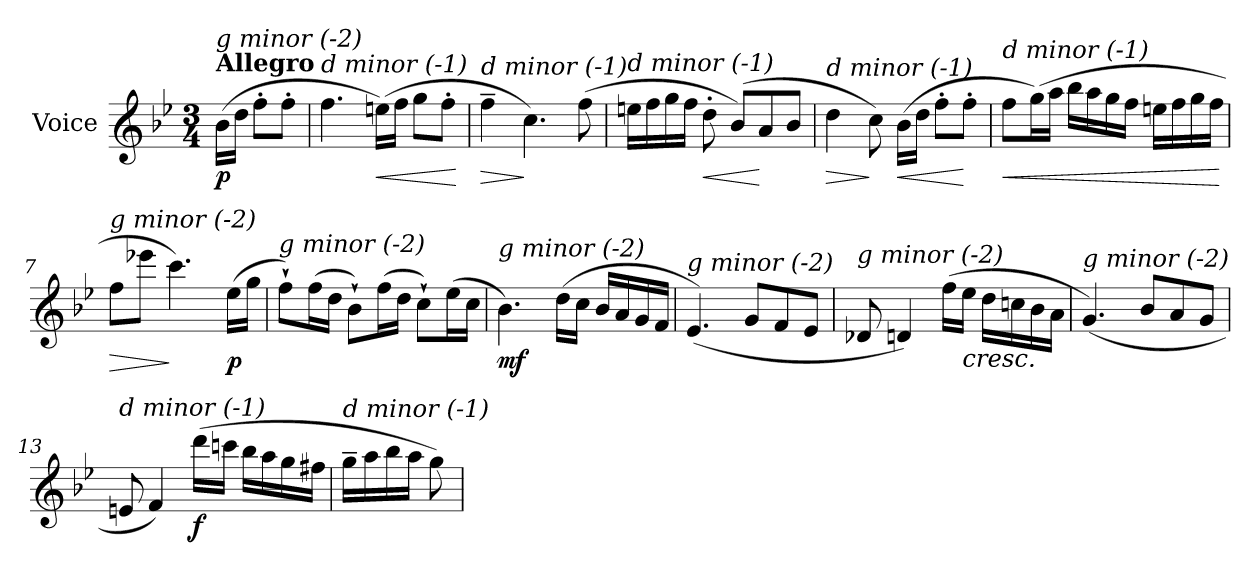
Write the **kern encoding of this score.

**kern	**dynam
*part1	*part1
*staff1	*staff1
*I"Voice	*
*clefG2	*
*k[b-e-]	*
*B-:	*
*M3/4	*
=1	=1
!LO:TX:a:B:t=Allegro	!
!LO:TX:i:t=g minor (-2)	!
!	!LO:DY:b
(>16b-\LL	p
16dd\JJ	.
8ff'>\L	.
8ff'>\J	.
=2	=2
!LO:TX:i:t=d minor (-1)	!
4.ff\	.
!	!LO:HP:b
(>16een\LL)	<
16ff\JJ	.
8gg\L	.
8ff'>\J	.
.	[
=3	=3
!LO:TX:i:t=d minor (-1)	!
!	!LO:HP:b
4ff~>\	>
4.cc\)	]
(>8ff\	.
=4	=4
!LO:TX:i:t=d minor (-1)	!
16een\LL	.
16ff\	.
16gg\	.
16ff\JJ	.
!	!LO:HP:b
8dd'>\	<
(>8b-/L)	.
8a/	[
8b-/J	.
=5	=5
!LO:TX:i:t=d minor (-1)	!
!	!LO:HP:b
4dd\	>
8cc\)	]
!	!LO:HP:b
(>16b-\LL	<
16dd\JJ	.
8ff'>\L	.
8ff'>\J	[
!!LO:LB:g=z
=6	=6
!LO:TX:i:t=d minor (-1)	!
!	!LO:HP:b
8ff\L	<
(>16gg\L)	.
16aa\JJ	.
16bb-\LL	.
16aa\	.
16gg\	.
16ff\JJ	.
16een\LL	.
16ff\	.
16gg\	.
16ff\JJ	.
.	[
=7	=7
!LO:TX:i:t=g minor (-2)	!
!	!LO:HP:b
8ff\L	>
8eee-X\J	.
4.ccc\)	]
!	!LO:DY:b
(>16ee-\LL	p
16gg\JJ	.
=8	=8
!LO:TX:i:t=g minor (-2)	!
8ff`>\L)	.
(>16ff\L	.
16dd\JJ	.
8b-`>\L)	.
(>16ff\L	.
16dd\JJ	.
8cc`>\L)	.
(>16ee-\L	.
16cc\JJ	.
=9	=9
!LO:TX:i:t=g minor (-2)	!
!	!LO:DY:b
4.b-\)	mf
(>16dd\LL	.
16cc\JJ	.
16b-/LL	.
16a/	.
16g/	.
16f/JJ	.
=10	=10
!LO:TX:i:t=g minor (-2)	!
(4.e-/)	.
8g/L	.
8f/	.
8e-/J	.
!!LO:LB:g=z
=11	=11
!LO:TX:i:t=g minor (-2)	!
8d-Xi/	.
4d/)	.
(>16ff\LL	.
!LO:TX:b:i:t=cresc.	!
16ee-\JJ	.
16dd\LL	.
16ccn\	.
16b-\	.
16a\JJ	.
=12	=12
!LO:TX:i:t=g minor (-2)	!
(<4.g/)	.
8b-/L	.
8a/	.
8g/J	.
=13	=13
!LO:TX:i:t=d minor (-1)	!
8en/	.
4f/)	.
!	!LO:DY:b
(>16ddd\LL	f
16cccn\JJ	.
16bb-\LL	.
16aa\	.
16gg\	.
16ff#X\JJ	.
=14	=14
!LO:TX:i:t=d minor (-1)	!
16gg~>\LL	.
16aa\	.
16bb-\	.
16aa\JJ	.
8gg\)	.
=	=
*-	*-
